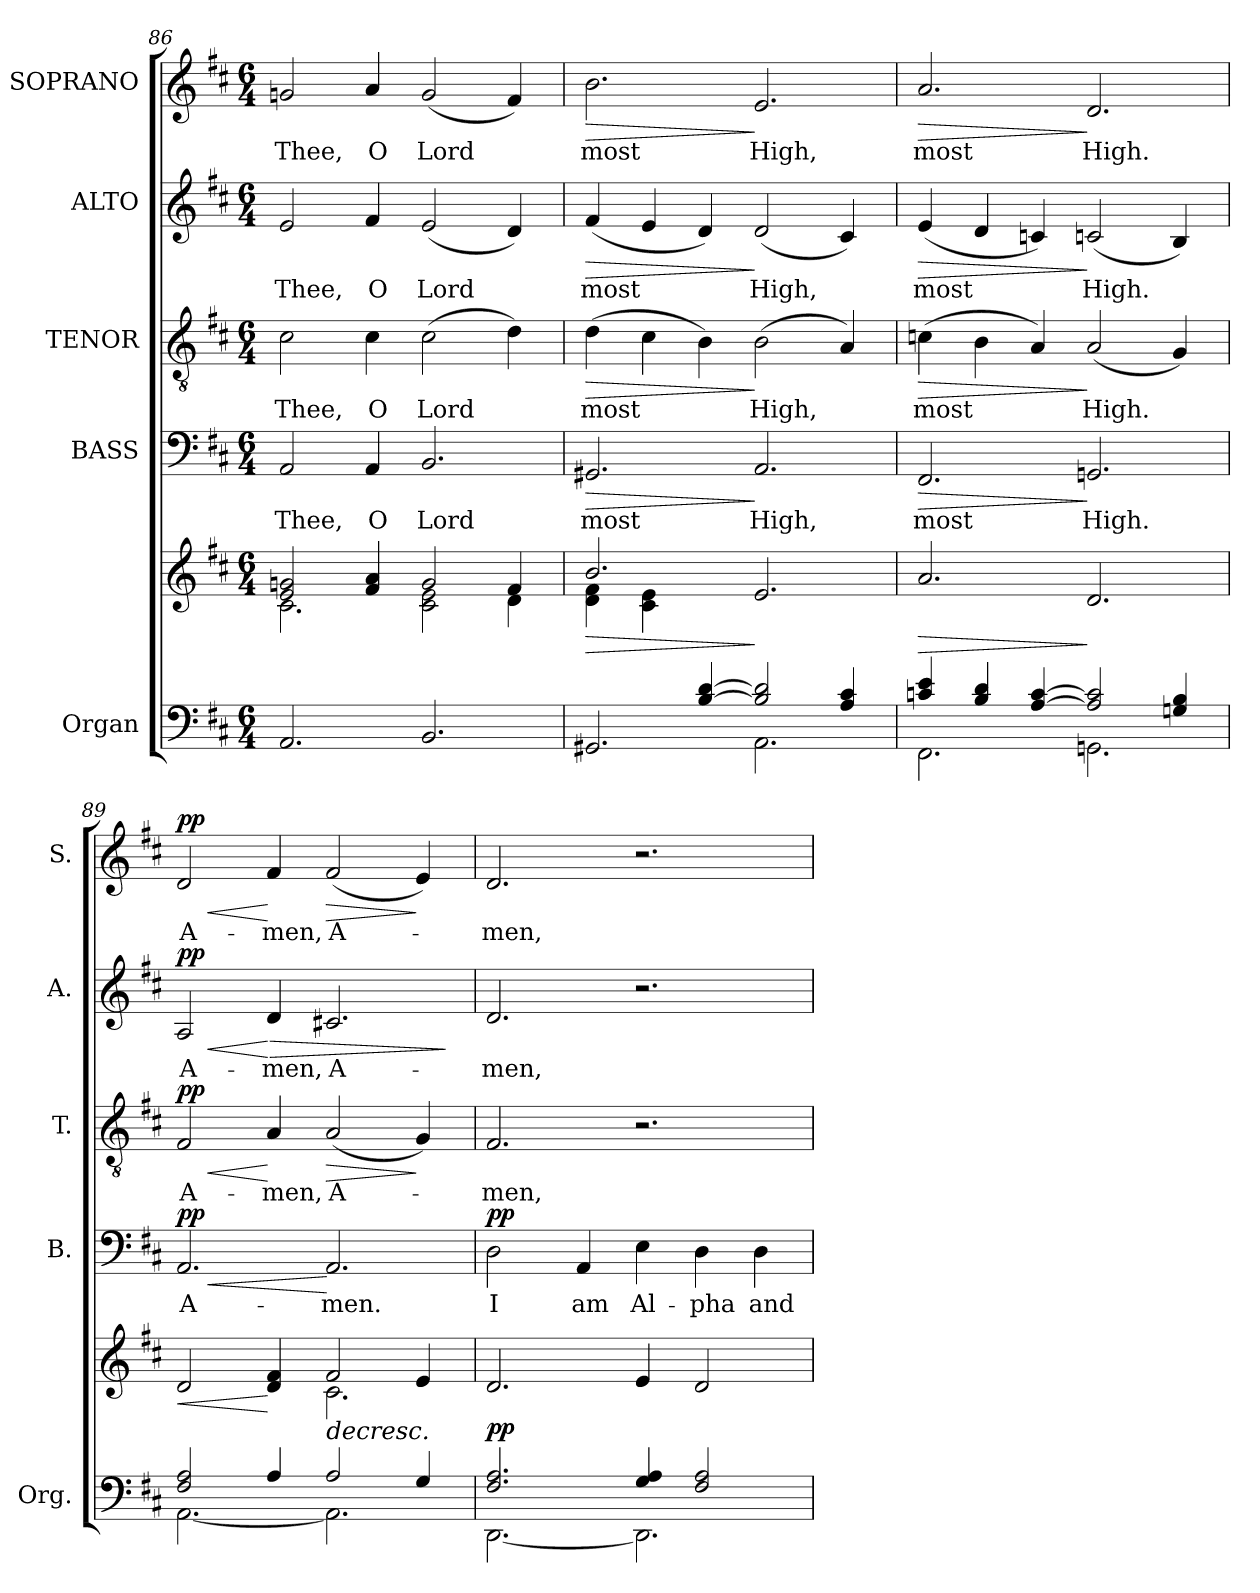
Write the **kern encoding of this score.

**kern	**kern	**dynam	**kern	**text	**dynam	**kern	**text	**dynam	**kern	**text	**dynam	**kern	**text	**dynam
*part5	*part5	*part5	*part4	*part4	*part4	*part3	*part3	*part3	*part2	*part2	*part2	*part1	*part1	*part1
*staff6	*staff5	*staff5/6	*staff4	*staff4	*staff4	*staff3	*staff3	*staff3	*staff2	*staff2	*staff2	*staff1	*staff1	*staff1
*I"Organ	*	*	*I"BASS	*	*	*I"TENOR	*	*	*I"ALTO	*	*	*I"SOPRANO	*	*
*I'Org.	*	*	*I'B.	*	*	*I'T.	*	*	*I'A.	*	*	*I'S.	*	*
!!LO:LB:g=z
*clefF4	*clefG2	*	*clefF4	*	*	*clefGv2	*	*	*clefG2	*	*	*clefG2	*	*
*	*	*	*	*	*	*ITrd7c12	*	*	*	*	*	*	*	*
*k[f#c#]	*k[f#c#]	*	*k[f#c#]	*	*	*k[f#c#]	*	*	*k[f#c#]	*	*	*k[f#c#]	*	*
*D:	*D:	*	*D:	*	*	*D:	*	*	*D:	*	*	*D:	*	*
*M6/4	*M6/4	*	*M6/4	*	*	*M6/4	*	*	*M6/4	*	*	*M6/4	*	*
=86	=86	=86	=86	=86	=86	=86	=86	=86	=86	=86	=86	=86	=86	=86
*	*^	*	*	*	*	*	*	*	*	*	*	*	*	*
!	!	!	!	!	!LO:LY:b:color=#000000	!	!	!	!	!	!	!	!	!	!
!	!	!	!	!	!	!	!	!LO:LY:b:color=#000000	!	!	!	!	!	!	!
!	!	!	!	!	!	!	!	!	!	!	!LO:LY:b:color=#000000	!	!	!	!
!	!	!	!	!	!	!	!	!	!	!	!	!	!	!LO:LY:b:color=#000000	!
2.AAi/	2ei/ 2gni	2.c#i\	.	2AAi/	Thee,	.	2C#i\	Thee,	.	2ei/	Thee,	.	2gni/	Thee,	.
!	!	!	!	!	!LO:LY:b:color=#000000	!	!	!	!	!	!	!	!	!	!
!	!	!	!	!	!	!	!	!LO:LY:b:color=#000000	!	!	!	!	!	!	!
!	!	!	!	!	!	!	!	!	!	!	!LO:LY:b:color=#000000	!	!	!	!
!	!	!	!	!	!	!	!	!	!	!	!	!	!	!LO:LY:b:color=#000000	!
.	4f#i/ 4ai	.	.	4AAi/	O	.	4C#i\	O	.	4f#i/	O	.	4ai/	O	.
!	!	!	!	!	!LO:LY:b:color=#000000	!	!	!	!	!	!	!	!	!	!
!	!	!	!	!	!	!	!	!LO:LY:b:color=#000000	!	!	!	!	!	!	!
!	!	!	!	!	!	!	!	!	!	!	!LO:LY:b:color=#000000	!	!	!	!
!	!	!	!	!	!	!	!	!	!	!	!	!	!	!LO:LY:b:color=#000000	!
2.BBi/	2gi/	2c#i\ 2ei	.	2.BBi/	Lord	.	(2C#i\	Lord	.	(2ei/	Lord	.	(2gi/	Lord	.
.	4f#i/	4di\	.	.	.	.	4Di\)	.	.	4di/)	.	.	4f#i/)	.	.
=87	=87	=87	=87	=87	=87	=87	=87	=87	=87	=87	=87	=87	=87	=87	=87
*^	*	*	*	*	*	*	*	*	*	*	*	*	*	*	*
!	!	!	!	!LO:HP:b	!	!	!	!	!	!	!	!	!	!	!	!
!	!	!	!	!	!	!LO:LY:b:color=#000000	!LO:HP:b	!	!	!	!	!	!	!	!	!
!	!	!	!	!	!	!	!	!	!LO:LY:b:color=#000000	!LO:HP:b	!	!	!	!	!	!
!	!	!	!	!	!	!	!	!	!	!	!	!LO:LY:b:color=#000000	!LO:HP:b	!	!	!
!	!	!	!	!	!	!	!	!	!	!	!	!	!	!	!LO:LY:b:color=#000000	!LO:HP:b
4ryy	2.GG#Xi/	2.bi/	4di\ 4f#i	>	2.GG#Xi/	most	>	(4Di\	most	>	(4f#i/	most	>	2.bi\	most	>
4ryy	.	.	4c#i\ 4ei	.	.	.	.	4C#i\	.	.	4ei/	.	.	.	.	.
[4Bi/ [4di	.	.	4ryy	.	.	.	.	4BBi\)	.	.	4di/)	.	.	.	.	.
!	!	!	!	!	!	!LO:LY:b:color=#000000	!	!	!	!	!	!	!	!	!	!
!	!	!	!	!	!	!	!	!	!LO:LY:b:color=#000000	!	!	!	!	!	!	!
!	!	!	!	!	!	!	!	!	!	!	!	!LO:LY:b:color=#000000	!	!	!	!
!	!	!	!	!	!	!	!	!	!	!	!	!	!	!	!LO:LY:b:color=#000000	!
2Bi/] 2di]	2.AAi\	2.ei/	2.ryy	]	2.AAi/	High,	]	(2BBi\	High,	]	(2di/	High,	]	2.ei/	High,	]
4Ai/ 4c#i	.	.	.	.	.	.	.	4AAi/)	.	.	4c#i/)	.	.	.	.	.
*	*	*v	*v	*	*	*	*	*	*	*	*	*	*	*	*	*
=88	=88	=88	=88	=88	=88	=88	=88	=88	=88	=88	=88	=88	=88	=88	=88
!	!	!	!LO:HP:b	!	!	!	!	!	!	!	!	!	!	!	!
!	!	!	!	!	!LO:LY:b:color=#000000	!LO:HP:b	!	!	!	!	!	!	!	!	!
!	!	!	!	!	!	!	!	!LO:LY:b:color=#000000	!LO:HP:b	!	!	!	!	!	!
!	!	!	!	!	!	!	!	!	!	!	!LO:LY:b:color=#000000	!LO:HP:b	!	!	!
!	!	!	!	!	!	!	!	!	!	!	!	!	!	!LO:LY:b:color=#000000	!LO:HP:b
4cni/ 4ei	2.FF#i\	2.ai/	>	2.FF#i/	most	>	(4Cni\	most	>	(4ei/	most	>	2.ai/	most	>
4Bi/ 4di	.	.	.	.	.	.	4BBi\	.	.	4di/	.	.	.	.	.
[4Ai/ [4ci	.	.	.	.	.	.	4AAi/)	.	.	4cni/)	.	.	.	.	.
!	!	!	!	!	!LO:LY:b:color=#000000	!	!	!	!	!	!	!	!	!	!
!	!	!	!	!	!	!	!	!LO:LY:b:color=#000000	!	!	!	!	!	!	!
!	!	!	!	!	!	!	!	!	!	!	!LO:LY:b:color=#000000	!	!	!	!
!	!	!	!	!	!	!	!	!	!	!	!	!	!	!LO:LY:b:color=#000000	!
2Ai/] 2ci]	2.GGni\	2.di/	]	2.GGni/	High.	]	(2AAi/	High.	]	(2cni/	High.	]	2.di/	High.	]
4Gni/ 4Bi	.	.	.	.	.	.	4GGi/)	.	.	4Bi/)	.	.	.	.	.
=89	=89	=89	=89	=89	=89	=89	=89	=89	=89	=89	=89	=89	=89	=89	=89
!	!	!	!LO:HP:b	!	!	!	!	!	!	!	!	!	!	!	!
*	*	*^	*	*	*	*	*	*	*	*	*	*	*	*	*
!	!	!	!	!	!	!LO:LY:b:color=#000000	!LO:HP:b	!	!	!	!	!	!	!	!	!
!	!	!	!	!	!	!	!LO:HP:n=1:b	!	!	!	!	!	!	!	!	!
!	!	!	!	!	!	!	!	!	!LO:LY:b:color=#000000	!LO:HP:b	!	!	!	!	!	!
!	!	!	!	!	!	!	!	!	!	!	!	!LO:LY:b:color=#000000	!LO:HP:b	!	!	!
!	!	!	!	!	!	!	!	!	!	!	!	!	!	!	!LO:LY:b:color=#000000	!LO:HP:b
2F#i/ 2Ai	[2.AAi\	2di/	2.ryy	<	2.AAi/	A-	< > pp	2FF#i/	A-	< pp	2Ai/	A-	< pp	2di/	A-	< pp
!	!	!	!	!	!	!	!	!	!LO:LY:b:color=#000000	!	!	!	!	!	!	!
!	!	!	!	!	!	!	!	!	!	!	!	!LO:LY:b:color=#000000	!LO:HP:n=1:b	!	!	!
!	!	!	!	!	!	!	!	!	!	!	!	!	!	!	!LO:LY:b:color=#000000	!
4Ai/	.	4di/ 4f#i	.	] [	.	.	.	4AAi/	-men,	[	4di/	-men,	[ >	4f#i/	-men,	[
!	!	!	!	!LO:HP:b	!	!	!	!	!	!	!	!	!	!	!	!
!	!	!	!	!	!	!LO:LY:b:color=#000000	!	!	!	!	!	!	!	!	!	!
!	!	!	!	!	!	!	!	!	!LO:LY:b:color=#000000	!LO:HP:b	!	!	!	!	!	!
!	!	!	!	!	!	!	!	!	!	!	!	!LO:LY:b:color=#000000	!	!	!	!
!	!	!	!	!	!	!	!	!	!	!	!	!	!	!	!LO:LY:b:color=#000000	!LO:HP:b
2Ai/	2.AAi\]	2f#i/	2.c#i\	>	2.AAi/	-men.	[	(2AAi/	A-	>	2.c#Xi/	A-	.	(2f#i/	A-	>
4Gi/	.	4ei/	.	.	.	.	.	4GGi/)	.	]	.	.	.	4ei/)	.	]
*v	*v	*	*	*	*	*	*	*	*	*	*	*	*	*	*	*
*	*v	*v	*	*	*	*	*	*	*	*	*	*	*	*	*
.	.	.	.	.	]	.	.	.	.	.	]	.	.	.
=90	=90	=90	=90	=90	=90	=90	=90	=90	=90	=90	=90	=90	=90	=90
*^	*	*	*	*	*	*	*	*	*	*	*	*	*	*
!	!	!	!	!	!LO:LY:b:color=#000000	!	!	!	!	!	!	!	!	!	!
!	!	!	!	!	!	!	!	!LO:LY:b:color=#000000	!	!	!	!	!	!	!
!	!	!	!	!	!	!	!	!	!	!	!LO:LY:b:color=#000000	!	!	!	!
!	!	!	!	!	!	!	!	!	!	!	!	!	!	!LO:LY:b:color=#000000	!
2.F#i/ 2.Ai	[2.DDi\	2.di/	pp	2Di\	I	pp	2.FF#i/	-men,	.	2.di/	-men,	.	2.di/	-men,	.
!	!	!	!	!	!LO:LY:b:color=#000000	!	!	!	!	!	!	!	!	!	!
.	.	.	.	4AAi/	am	.	.	.	.	.	.	.	.	.	.
!	!	!	!	!	!LO:LY:b:color=#000000	!	!	!	!	!	!	!	!	!	!
4Gi/ 4Ai	2.DDi\]	4ei/	.	4Ei\	Al-	.	2.r	.	.	2.r	.	.	2.r	.	.
!	!	!	!	!	!LO:LY:b:color=#000000	!	!	!	!	!	!	!	!	!	!
2F#i/ 2Ai	.	2di/	.	4Di\	-pha	.	.	.	.	.	.	.	.	.	.
!	!	!	!	!	!LO:LY:b:color=#000000	!	!	!	!	!	!	!	!	!	!
.	.	.	.	4Di\	and	.	.	.	.	.	.	.	.	.	.
*v	*v	*	*	*	*	*	*	*	*	*	*	*	*	*	*
=	=	=	=	=	=	=	=	=	=	=	=	=	=	=
*-	*-	*-	*-	*-	*-	*-	*-	*-	*-	*-	*-	*-	*-	*-
